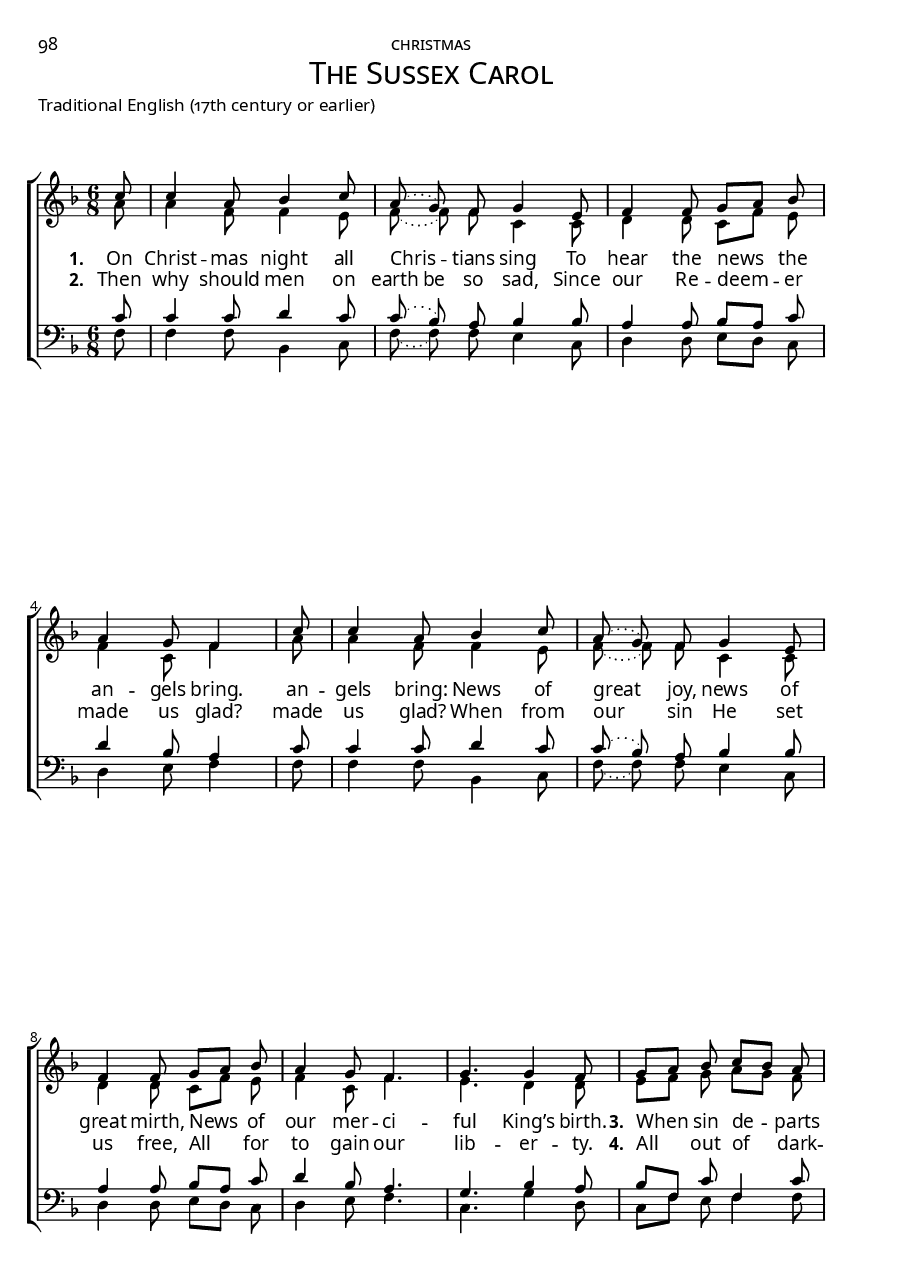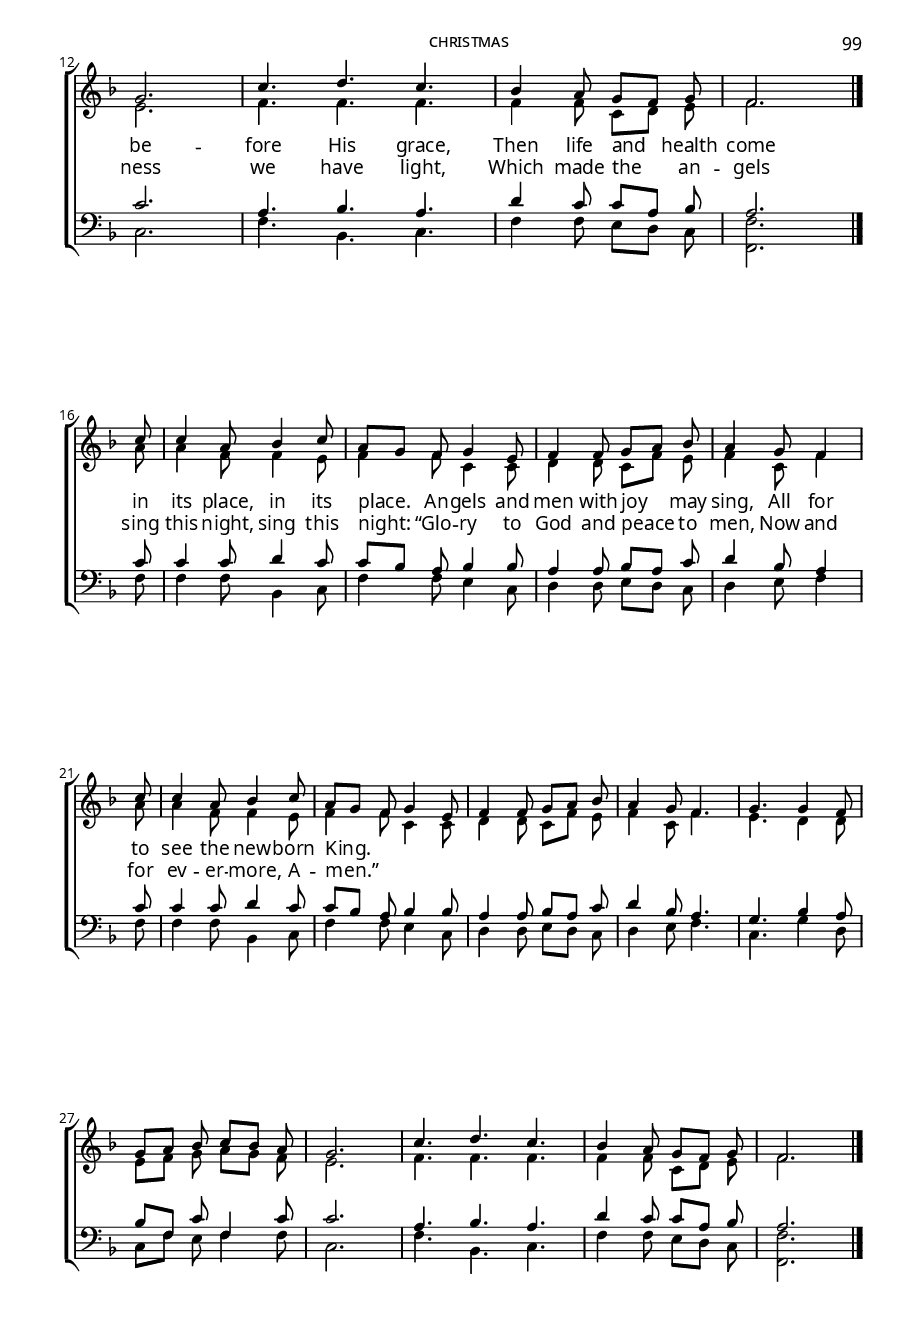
\version "2.14.2"
\include "util.ly"
\version "2.14.2"
#(set-global-staff-size 15) \paper{ #(define fonts (make-pango-font-tree "GoudyOlSt BT" "Garamond Premier Pro" "Garamond Premier Pro" (/ 15 20))) }
\header {
  title = \markup{\override #'(font-name . "Garamond Premr Pro Smbd Subh"){ \abs-fontsize #15 \smallCapsOldStyle"The Sussex Carol"}}
  poet = \markup\oldStyleNum"Traditional English (17th century or earlier)"
  %composer = "Arranged by BHB"
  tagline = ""
}
\paper {
  %print-all-headers = ##f
  paper-height = 9\in
  paper-width = 6\in
  indent = 0\in
  %system-system-spacing = #'((basic-distance . 10) (padding . 0))
  %system-system-spacing =
  %  #'((basic-distance . 0)
  %     (minimum-distance . 0)
  %     (padding . -0.35)
  %     (stretchability . 100))
  ragged-last-bottom = ##f
  ragged-bottom = ##f
  two-sided = ##t
  inner-margin = 0.5\in
  outer-margin = 0.25\in
  top-margin = 0.25\in
  bottom-margin = 0.25\in
  first-page-number = #098
  print-first-page-number = ##t
  headerLine = \markup{ \smallCapsOldStyle"christmas"}
  oddHeaderMarkup = \markup\fill-line{
     \abs-fontsize #8.5
     \combine 
        \fill-line{"" \on-the-fly #print-page-number-check-first
        \oldStylePageNum""
        }
        \fill-line{\headerLine}
  }
  evenHeaderMarkup = \markup {
     \abs-fontsize #8.5
     \combine
        \on-the-fly #print-page-number-check-first
        \oldStylePageNum""
        \fill-line{\headerLine}
  }
}
global = {
  \key f \major
  \time 6/8
  \autoBeamOff
  \override DynamicLineSpanner #'staff-padding = #0.0
  \override DynamicLineSpanner #'Y-extent = #'(-1 . 1)
  \override Score.TimeSignature #'break-visibility = #'#(#f #f #f)
  \slurDotted
}

sopMusic = \relative c'' {
  \repeat volta 2 {
    \partial 8 c8 |
    c4 a8 bes4 c8 |
    a( g) f g4 e8 |
    f4 f8 g[ a] bes |
    
  }
  \alternative {
    { \partial 8*5 a4 g8 f4 }
    { a4 g8 f4. }
  }
  
  g4. g4 f8 |
  g[ a] bes c[ bes] a |
  
  g2. |
  \time 9/8 c4. d c |
  \time 6/8 bes4 a8 g[ f] g |
  f2. \bar "|." \break
  
  
  
  
  \repeat volta 2 {
    \partial 8 c'8 |
    c4 a8 bes4 c8 |
    a[ g] f g4 e8 |
    f4 f8 g[ a] bes |
    
  }
  \alternative {
    { \partial 8*5 a4 g8 f4 }
    { a4 g8 f4. }
  }
  
  g4. g4 f8 |
  g[ a] bes c[ bes] a |
  
  g2. |
  \time 9/8 c4. d c |
  \time 6/8 bes4 a8 g[ f] g |
  f2. \bar "|." \break
}
sopWords = \lyricmode {
  
}

altoMusic = \relative c'' {
  \repeat volta 2 {
    a8 |
    a4 f8 f4 e8 |
    f( f) f8 c4 c8 |
    d4 d8 c[ f] e |
  }
  \alternative {
    { f4 c8 f4 | }
      
    { f4 c8 f4. | }
  }
  e d4 d8 |
  e[ f] g a[ g] f |
  
  e2. |
  f4. f f |
  f4 f8 c[ d] e |
  f2. \bar "|."
  
  
  
  
  \repeat volta 2 {
    a8 |
    a4 f8 f4 e8 |
    f4 f8 c4 c8 |
    d4 d8 c[ f] e |
  }
  \alternative {
    { f4 c8 f4 | }
  
    { f4 c8 f4. | }
  }
  e d4 d8 |
  e[ f] g a[ g] f |
  
  e2. |
  f4. f f |
  f4 f8 c[ d] e |
  f2. \bar "|."
}
altoWords = \lyricmode {
  \dropLyricsV
  \set stanza = #"1. "
  On Christ -- mas night all Chris -- tians sing
  To hear the news the an -- gels bring.
  an -- gels bring:
  
  News of great joy, news of great mirth,
  News of our mer -- ci -- ful King’s birth.
  
  
  \set stanza = #"3. "
  When sin de -- parts be -- fore His grace,
  Then life and health come in its place,
  in its place.
  
  An -- gels and men with joy may sing,
  All for to see the new -- born King.
}
altoWordsII = \lyricmode {
  \dropLyricsV
%\markup\italic
  \set stanza = #"2. "
  \set ignoreMelismata = ##t
  Then why should men on earth be so sad,
  \unset ignoreMelismata
  Since our Re -- deem -- er made us glad?
  made us glad?
  
  When from our sin He set us free,
  All for to gain our lib -- er -- ty.
  
  \set stanza = #"4. "
  All out of dark -- ness we have light,
  Which made the an -- gels sing this night,
  sing this night:
  
  “Glo -- ry to God and peace to men,
  Now and for ev -- er -- more, A -- men.”
}
altoWordsIII = \lyricmode {
}
altoWordsIV = \lyricmode {
}
altoWordsV = \lyricmode {
  \set stanza = #"5. "
  \set ignoreMelismata = ##t
}
altoWordsVI = \lyricmode {
  \set stanza = #"6. "
  \set ignoreMelismata = ##t
}
tenorMusic = \relative c' {
  \repeat volta 2 {
    c8 |
    c4 c8 d4 c8 |
    c( bes) a bes4 bes8 |
    a4 a8 bes[ a] c |
  }
  \alternative {
    { d4 bes8 a4 | }
  
    { d4 bes8 a4. | }
  }
  g bes4 a8 |
  bes[ f] c' f,4 c'8 |
  
  c2. |
  a4. bes a |
  d4 c8 c[ a] bes |
  a2. \bar "|."
  
  
  
  
  \repeat volta 2 {
    c8 |
    c4 c8 d4 c8 |
    c[ bes] a bes4 bes8 |
    a4 a8 bes[ a] c |
  }
  \alternative {
    { d4 bes8 a4 | }
  
    { d4 bes8 a4. | }
  }
  g bes4 a8 |
  bes[ f] c' f,4 c'8 |
  
  c2. |
  a4. bes a |
  d4 c8 c[ a] bes |
  a2. \bar "|."
}
tenorWords = \lyricmode {

}

bassMusic = \relative c {
  \repeat volta 2 {
    f8 |
    f4 f8 bes,4 c8 |
    f( f) f8 e4 c8 |
    d4 d8 e[ d] c |
  }
  \alternative {
    { d4 e8 f4 | }
  
    { d4 e8 f4. | }
  }
  c g'4 d8 |
  c[ f] e f4 f8 |
  c2. |
  f4. bes, c |
  f4 f8 e[ d] c8 |
  <f f,>2. \bar "|."
  
  
  
  \repeat volta 2 {
    f8 |
    f4 f8 bes,4 c8 |
    f4 f8 e4 c8 |
    d4 d8 e[ d] c |
  }
  \alternative {
    { d4 e8 f4 | }
  
    { d4 e8 f4. | }
  }
  c g'4 d8 |
  c[ f] e f4 f8 |
  c2. |
  f4. bes, c |
  f4 f8 e[ d] c8 |
  <f f,>2. \bar "|."
}
bassWords = \lyricmode {

}

pianoRH = \relative c' {
  
}
pianoLH = \relative c' {
  
}
\score {
  \unfoldRepeats

  <<
   \new ChoirStaff <<
    \new Staff = women <<
      \new Voice = "sopranos" { \voiceOne << \global \sopMusic >> }
      \new Voice = "altos" { \voiceTwo << \global \altoMusic >> }
    >>
    \new Lyrics \with { alignAboveContext = #"women" \override VerticalAxisGroup #'nonstaff-relatedstaff-spacing = #'((basic-distance . 1))} \lyricsto "sopranos" \sopWords
    \new Lyrics = "altosVI"  \with { alignBelowContext = #"women" } \lyricsto "sopranos" \altoWordsVI
    \new Lyrics = "altosV"  \with { alignBelowContext = #"women" } \lyricsto "sopranos" \altoWordsV
    \new Lyrics = "altosIV"  \with { alignBelowContext = #"women" } \lyricsto "sopranos" \altoWordsIV
    \new Lyrics = "altosIII"  \with { alignBelowContext = #"women" } \lyricsto "sopranos" \altoWordsIII
    \new Lyrics = "altosII"  \with { alignBelowContext = #"women" } \lyricsto "sopranos" \altoWordsII
    \new Lyrics = "altos"  \with { alignBelowContext = #"women" \override VerticalAxisGroup #'nonstaff-relatedstaff-spacing = #'((basic-distance . 1)) } \lyricsto "sopranos" \altoWords
   \new Staff = men <<
      \clef bass
      \new Voice = "tenors" { \voiceOne << \global \tenorMusic >> }
      \new Voice = "basses" { \voiceTwo << \global \bassMusic >> }
    >>
    \new Lyrics \with { alignAboveContext = #"men" \override VerticalAxisGroup #'nonstaff-relatedstaff-spacing = #'((basic-distance . 1)) } \lyricsto "tenors" \tenorWords
    \new Lyrics \with { alignBelowContext = #"men" \override VerticalAxisGroup #'nonstaff-relatedstaff-spacing = #'((basic-distance . 1)) } \lyricsto "basses" \bassWords
  >>
%    \new PianoStaff << \new Staff { \new Voice { \pianoRH } } \new Staff { \clef "bass" \pianoLH } >>
  >>
  \layout {
    \context {
      \Score
      %\override SpacingSpanner #'base-shortest-duration = #(ly:make-moment 1 4)
      %\override SpacingSpanner #'common-shortest-duration = #(ly:make-moment 1 4)
    }
    \context {
      % Remove all empty staves
      % \Staff \RemoveEmptyStaves \override VerticalAxisGroup #'remove-first = ##t
    }
    \context {
      \Lyrics
      \override LyricText #'X-offset = #center-on-word
    }
  }
  \midi {
    \tempo 4 = 150
    \set Staff.midiInstrument = "flute"
  
    \context {
      \Voice
      \remove "Dynamic_performer"
    }
  }
}

